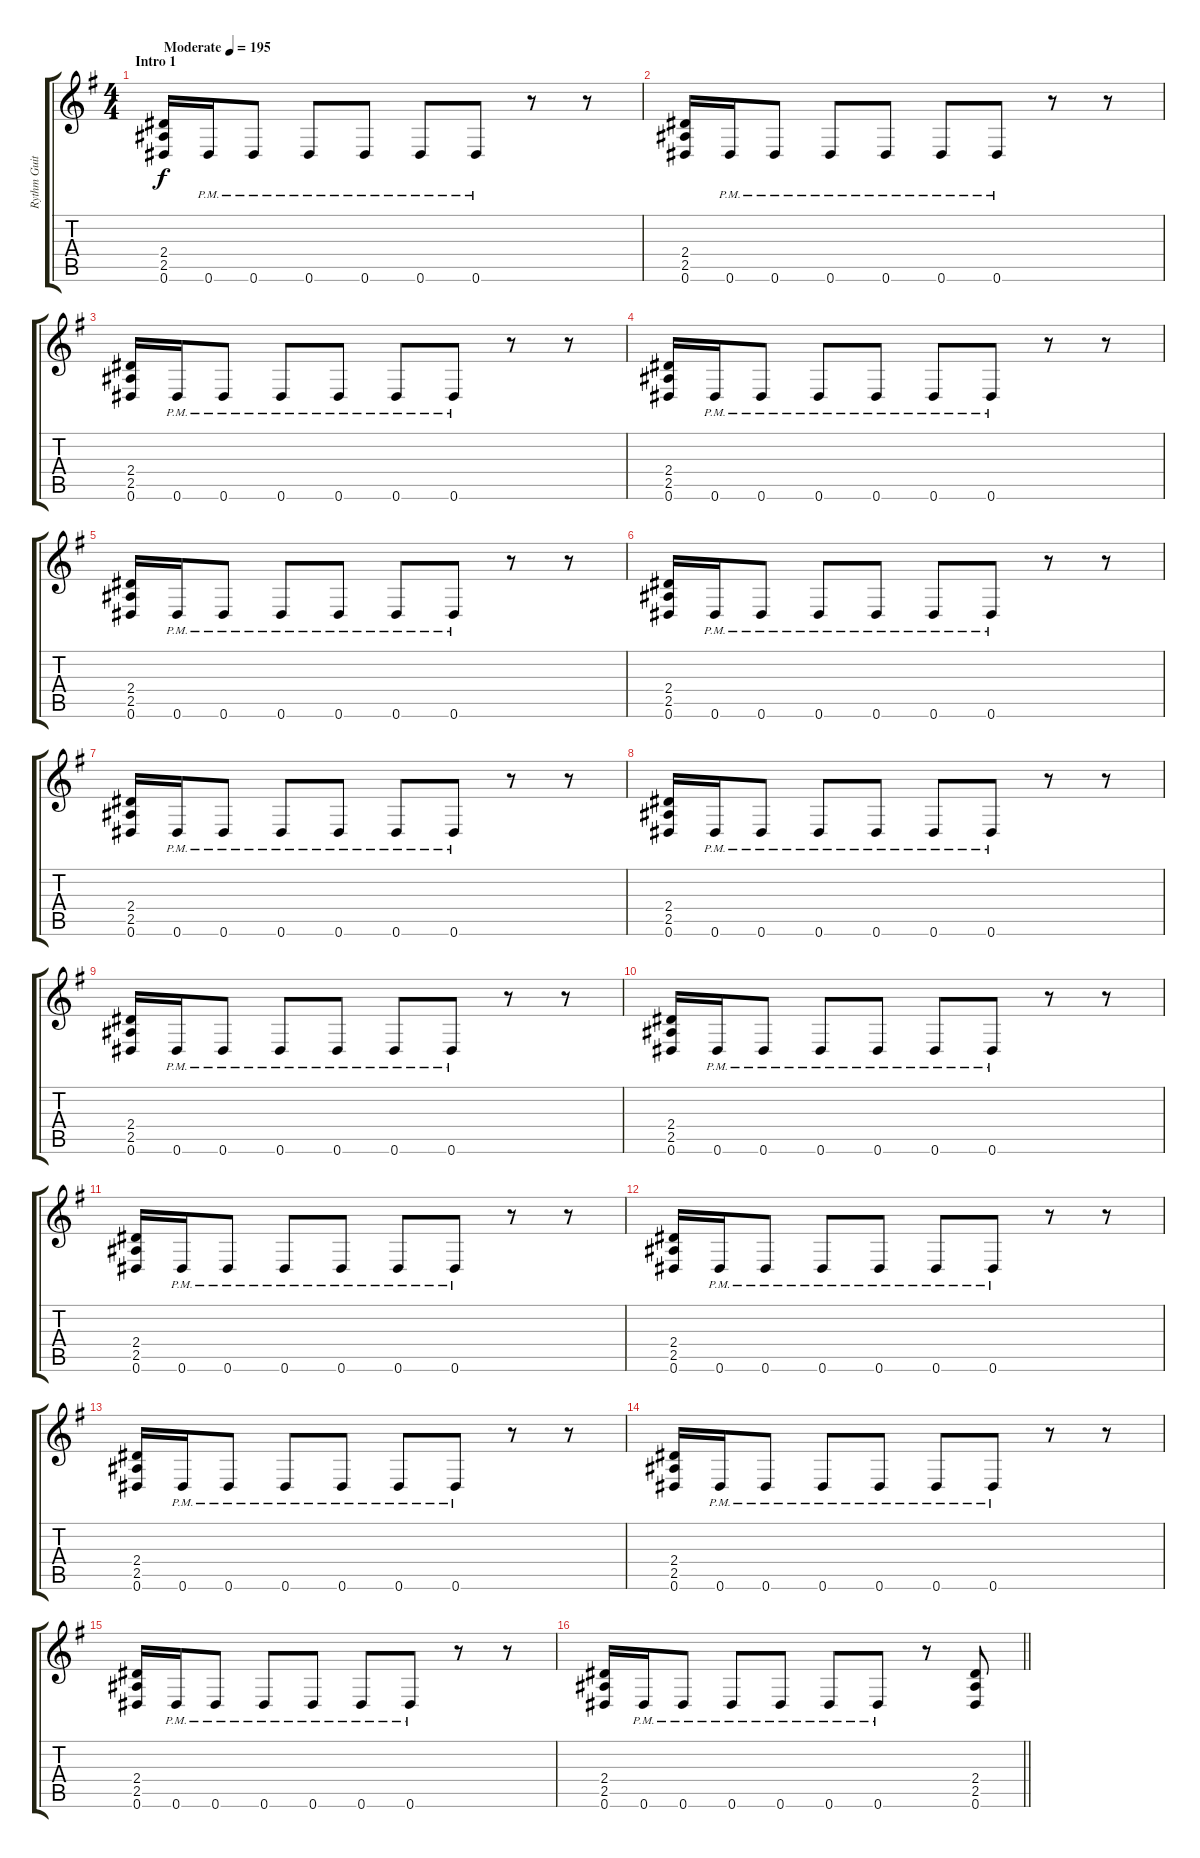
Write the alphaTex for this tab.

\track ("Rythm Guitar" "Rythm Guit") {instrument distortionguitar}
\staff {score tabs}
\tuning (Eb4 Bb3 Gb3 Db3 Ab2 Eb2) {hide}
\ts (4 4)
\section ("" "Intro 1")
\tempo (195 "Moderate")
\clef g2
\ks g
(2.4 2.5 0.6).16{dy f instrument distortionguitar} 0.6{pm}.16 0.6{pm}.8 0.6{pm}.8 0.6{pm}.8 0.6{pm}.8 0.6{pm}.8 r.8 r.8 |
(2.4 2.5 0.6).16 0.6{pm}.16 0.6{pm}.8 0.6{pm}.8 0.6{pm}.8 0.6{pm}.8 0.6{pm}.8 r.8 r.8 |
(2.4 2.5 0.6).16 0.6{pm}.16 0.6{pm}.8 0.6{pm}.8 0.6{pm}.8 0.6{pm}.8 0.6{pm}.8 r.8 r.8 |
(2.4 2.5 0.6).16 0.6{pm}.16 0.6{pm}.8 0.6{pm}.8 0.6{pm}.8 0.6{pm}.8 0.6{pm}.8 r.8 r.8 |
(2.4 2.5 0.6).16 0.6{pm}.16 0.6{pm}.8 0.6{pm}.8 0.6{pm}.8 0.6{pm}.8 0.6{pm}.8 r.8 r.8 |
(2.4 2.5 0.6).16 0.6{pm}.16 0.6{pm}.8 0.6{pm}.8 0.6{pm}.8 0.6{pm}.8 0.6{pm}.8 r.8 r.8 |
(2.4 2.5 0.6).16 0.6{pm}.16 0.6{pm}.8 0.6{pm}.8 0.6{pm}.8 0.6{pm}.8 0.6{pm}.8 r.8 r.8 |
(2.4 2.5 0.6).16 0.6{pm}.16 0.6{pm}.8 0.6{pm}.8 0.6{pm}.8 0.6{pm}.8 0.6{pm}.8 r.8 r.8 |
(2.4 2.5 0.6).16 0.6{pm}.16 0.6{pm}.8 0.6{pm}.8 0.6{pm}.8 0.6{pm}.8 0.6{pm}.8 r.8 r.8 |
(2.4 2.5 0.6).16 0.6{pm}.16 0.6{pm}.8 0.6{pm}.8 0.6{pm}.8 0.6{pm}.8 0.6{pm}.8 r.8 r.8 |
(2.4 2.5 0.6).16 0.6{pm}.16 0.6{pm}.8 0.6{pm}.8 0.6{pm}.8 0.6{pm}.8 0.6{pm}.8 r.8 r.8 |
(2.4 2.5 0.6).16 0.6{pm}.16 0.6{pm}.8 0.6{pm}.8 0.6{pm}.8 0.6{pm}.8 0.6{pm}.8 r.8 r.8 |
(2.4 2.5 0.6).16 0.6{pm}.16 0.6{pm}.8 0.6{pm}.8 0.6{pm}.8 0.6{pm}.8 0.6{pm}.8 r.8 r.8 |
(2.4 2.5 0.6).16 0.6{pm}.16 0.6{pm}.8 0.6{pm}.8 0.6{pm}.8 0.6{pm}.8 0.6{pm}.8 r.8 r.8 |
(2.4 2.5 0.6).16 0.6{pm}.16 0.6{pm}.8 0.6{pm}.8 0.6{pm}.8 0.6{pm}.8 0.6{pm}.8 r.8 r.8 |
\barLineRight lightlight
(2.4 2.5 0.6).16 0.6{pm}.16 0.6{pm}.8 0.6{pm}.8 0.6{pm}.8 0.6{pm}.8 0.6{pm}.8 r.8 (2.4 2.5 0.6).8
